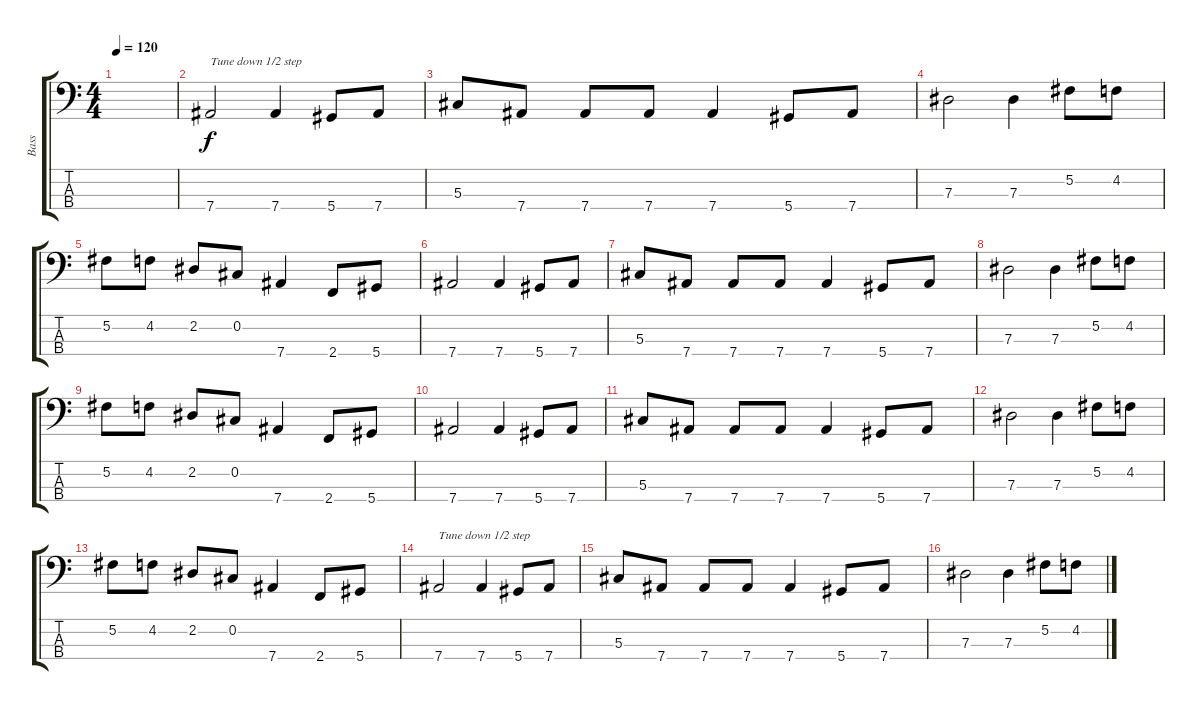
\track ("Bass" "Bass") {instrument electricbassfinger}
\staff {score tabs}
\tuning (Gb2 Db2 Ab1 Eb1) {hide}
\ts (4 4)
\tempo 120
\clef f4
\ks c
|
7.4.2{txt "Tune down 1/2 step"} 7.4.4 5.4.8 7.4.8 |
5.3.8 7.4.8 7.4.8 7.4.8 7.4.4 5.4.8 7.4.8 |
7.3.2 7.3.4 5.2.8 4.2.8 |
5.2.8 4.2.8 2.2.8 0.2.8 7.4.4 2.4.8 5.4.8 |
7.4.2 7.4.4 5.4.8 7.4.8 |
5.3.8 7.4.8 7.4.8 7.4.8 7.4.4 5.4.8 7.4.8 |
7.3.2 7.3.4 5.2.8 4.2.8 |
5.2.8 4.2.8 2.2.8 0.2.8 7.4.4 2.4.8 5.4.8 |
7.4.2 7.4.4 5.4.8 7.4.8 |
5.3.8 7.4.8 7.4.8 7.4.8 7.4.4 5.4.8 7.4.8 |
7.3.2 7.3.4 5.2.8 4.2.8 |
5.2.8 4.2.8 2.2.8 0.2.8 7.4.4 2.4.8 5.4.8 |
7.4.2{txt "Tune down 1/2 step"} 7.4.4 5.4.8 7.4.8 |
5.3.8 7.4.8 7.4.8 7.4.8 7.4.4 5.4.8 7.4.8 |
7.3.2 7.3.4 5.2.8 4.2.8
